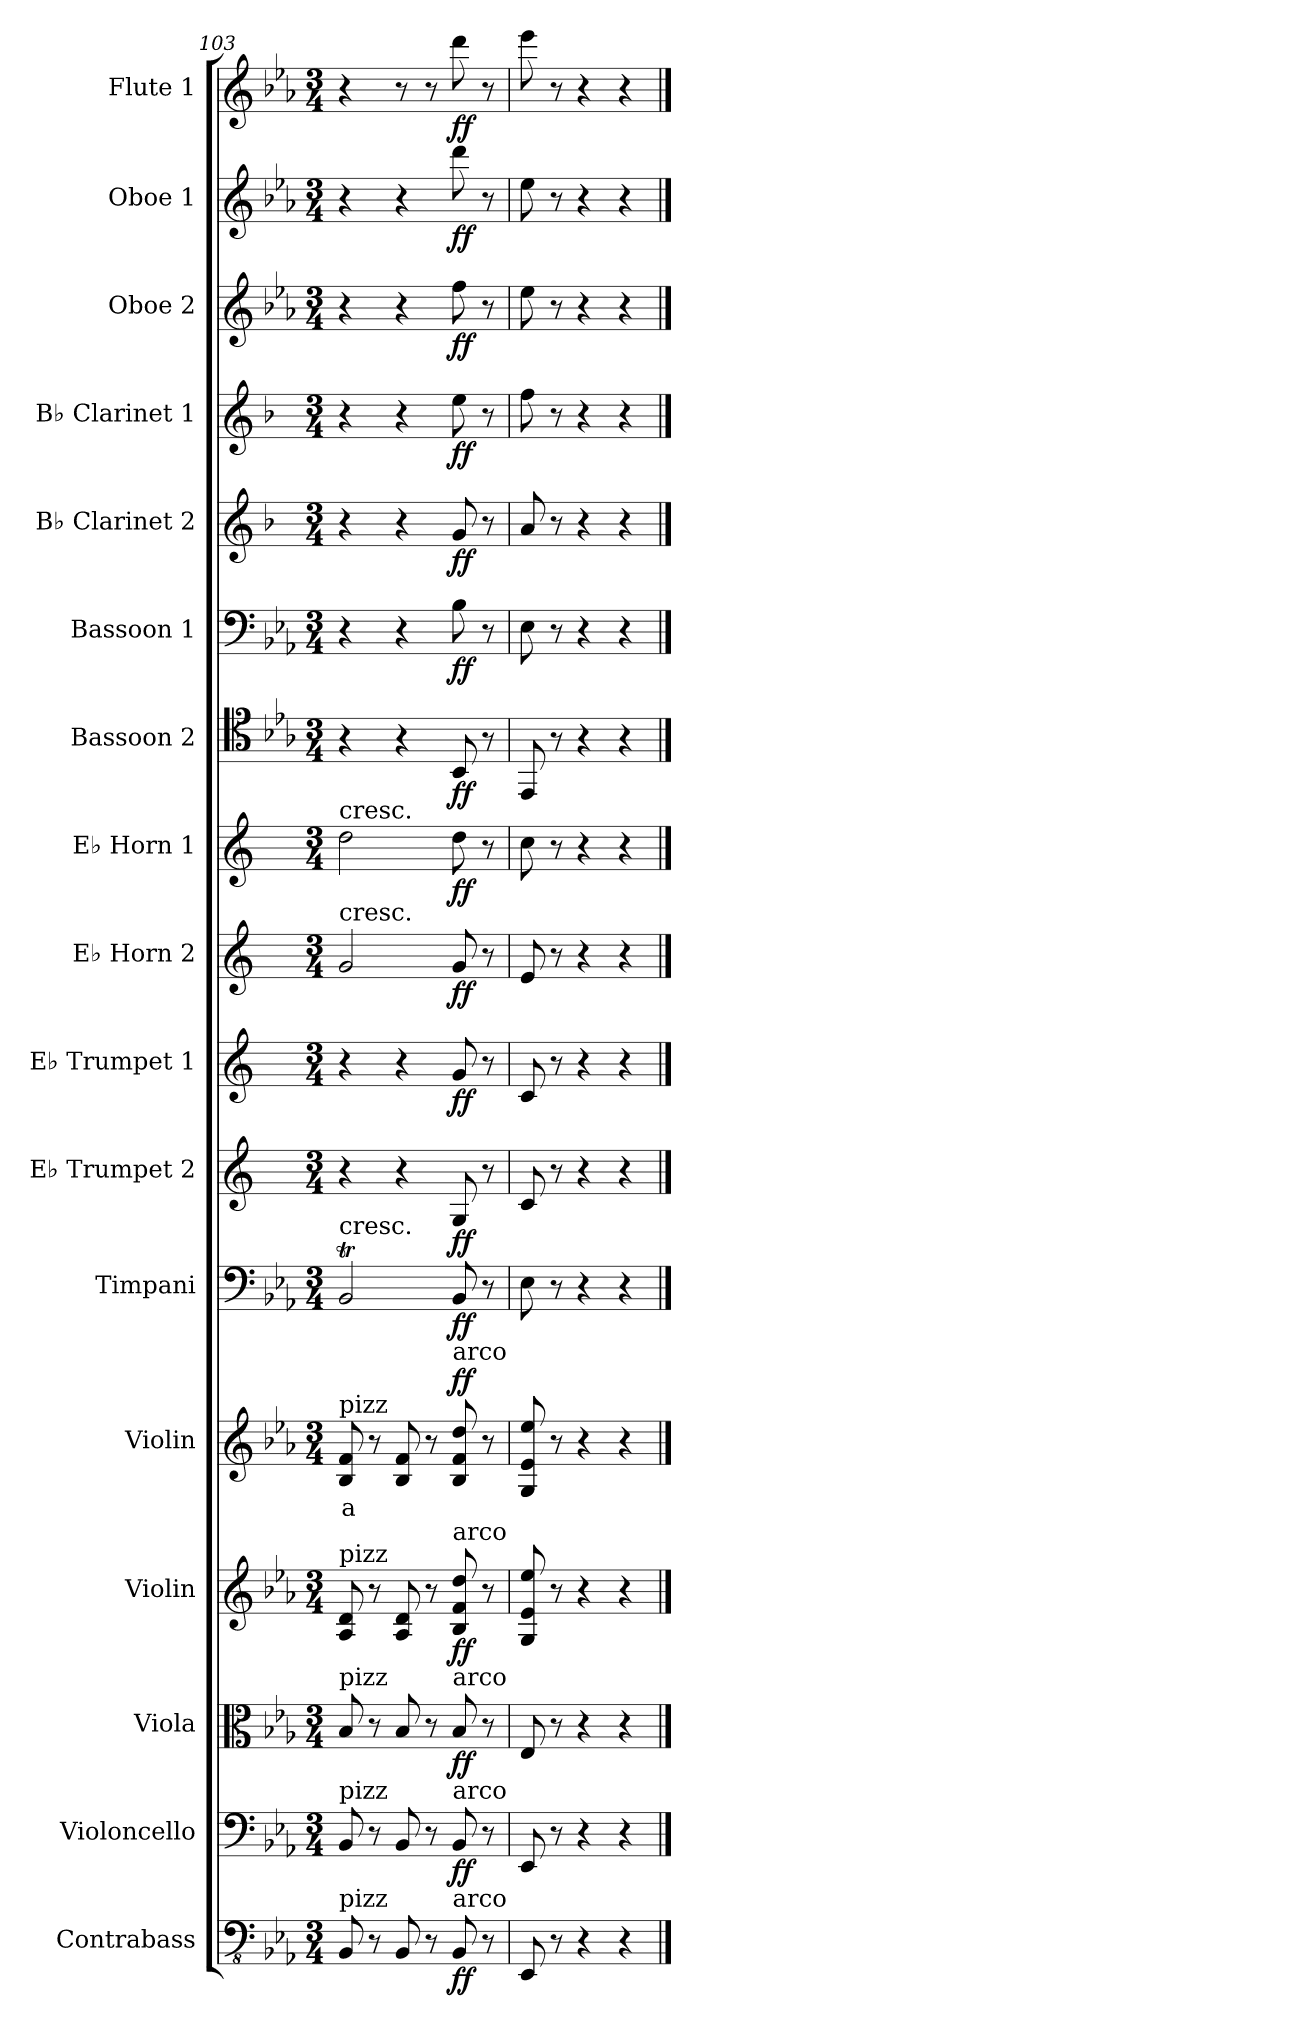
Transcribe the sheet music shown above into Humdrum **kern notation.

**kern	**dynam	**kern	**dynam	**kern	**dynam	**kern	**dynam	**kern	**text	**dynam	**kern	**dynam	**kern	**dynam	**kern	**dynam	**kern	**dynam	**kern	**dynam	**kern	**dynam	**kern	**dynam	**kern	**dynam	**kern	**dynam	**kern	**dynam	**kern	**dynam	**kern	**dynam
*part17	*part17	*part16	*part16	*part15	*part15	*part14	*part14	*part13	*part13	*part13	*part12	*part12	*part11	*part11	*part10	*part10	*part9	*part9	*part8	*part8	*part7	*part7	*part6	*part6	*part5	*part5	*part4	*part4	*part3	*part3	*part2	*part2	*part1	*part1
*staff17	*staff17	*staff16	*staff16	*staff15	*staff15	*staff14	*staff14	*staff13	*staff13	*staff13	*staff12	*staff12	*staff11	*staff11	*staff10	*staff10	*staff9	*staff9	*staff8	*staff8	*staff7	*staff7	*staff6	*staff6	*staff5	*staff5	*staff4	*staff4	*staff3	*staff3	*staff2	*staff2	*staff1	*staff1
*I"Contrabass	*	*I"Violoncello	*	*I"Viola	*	*I"Violin	*	*I"Violin	*	*	*I"Timpani	*	*I"E♭ Trumpet 2	*	*I"E♭ Trumpet 1	*	*I"E♭ Horn 2	*	*I"E♭ Horn 1	*	*I"Bassoon 2	*	*I"Bassoon 1	*	*I"B♭ Clarinet 2	*	*I"B♭ Clarinet 1	*	*I"Oboe 2	*	*I"Oboe 1	*	*I"Flute 1	*
*I'Cb	*	*I'Vc	*	*I'Vla	*	*I'Vln	*	*I'Vln	*	*	*I'Timp	*	*I'Tpt 2	*	*I'Tpt 1	*	*I'Hn 2	*	*I'Hn 1	*	*I'Bsn 2	*	*I'Bsn 1	*	*I'Cl 2	*	*I'Cl 1	*	*I'Ob 2	*	*I'Ob 1	*	*I'Fl 1	*
*clefFv4	*	*clefF4	*	*clefC3	*	*clefG2	*	*clefG2	*	*	*clefF4	*	*clefG2	*	*clefG2	*	*clefG2	*	*clefG2	*	*clefC4	*	*clefF4	*	*clefG2	*	*clefG2	*	*clefG2	*	*clefG2	*	*clefG2	*
*	*	*	*	*	*	*	*	*	*	*	*	*	*ITrd-2c-3	*	*ITrd-2c-3	*	*ITrd5c9	*	*ITrd5c9	*	*	*	*	*	*ITrd1c2	*	*ITrd1c2	*	*	*	*	*	*	*
*k[b-e-a-]	*	*k[b-e-a-]	*	*k[b-e-a-]	*	*k[b-e-a-]	*	*k[b-e-a-]	*	*	*k[b-e-a-]	*	*k[b-e-a-]	*	*k[b-e-a-]	*	*k[b-e-a-]	*	*k[b-e-a-]	*	*k[b-e-a-]	*	*k[b-e-a-]	*	*k[b-e-a-]	*	*k[b-e-a-]	*	*k[b-e-a-]	*	*k[b-e-a-]	*	*k[b-e-a-]	*
*M3/4	*	*M3/4	*	*M3/4	*	*M3/4	*	*M3/4	*	*	*M3/4	*	*M3/4	*	*M3/4	*	*M3/4	*	*M3/4	*	*M3/4	*	*M3/4	*	*M3/4	*	*M3/4	*	*M3/4	*	*M3/4	*	*M3/4	*
=103	=103	=103	=103	=103	=103	=103	=103	=103	=103	=103	=103	=103	=103	=103	=103	=103	=103	=103	=103	=103	=103	=103	=103	=103	=103	=103	=103	=103	=103	=103	=103	=103	=103	=103
!	!	!	!	!	!	!	!	!	!	!	!	!	!	!	!	!	!	!	!LO:TX:a:t=cresc.	!	!	!	!	!	!	!	!	!	!	!	!	!	!	!
!	!	!	!	!	!	!	!	!	!	!	!	!	!	!	!	!	!LO:TX:a:t=cresc.	!	!	!	!	!	!	!	!	!	!	!	!	!	!	!	!	!
!	!	!	!	!	!	!	!	!	!	!	!LO:TX:a:t=cresc.	!	!	!	!	!	!	!	!	!	!	!	!	!	!	!	!	!	!	!	!	!	!	!
!	!	!	!	!	!	!	!	!LO:TX:a:t=pizz	!	!	!	!	!	!	!	!	!	!	!	!	!	!	!	!	!	!	!	!	!	!	!	!	!	!
!	!	!	!	!	!	!LO:TX:a:t=pizz	!	!	!	!	!	!	!	!	!	!	!	!	!	!	!	!	!	!	!	!	!	!	!	!	!	!	!	!
!	!	!	!	!LO:TX:a:t=pizz	!	!	!	!	!	!	!	!	!	!	!	!	!	!	!	!	!	!	!	!	!	!	!	!	!	!	!	!	!	!
!	!	!LO:TX:a:t=pizz	!	!	!	!	!	!	!	!	!	!	!	!	!	!	!	!	!	!	!	!	!	!	!	!	!	!	!	!	!	!	!	!
!LO:TX:a:t=pizz	!	!	!	!	!	!	!	!	!	!	!	!	!	!	!	!	!	!	!	!	!	!	!	!	!	!	!	!	!	!	!	!	!	!
!	!	!	!	!	!	!	!	!	!LO:LY:b:color=#FF0000	!	!	!	!	!	!	!	!	!	!	!	!	!	!	!	!	!	!	!	!	!	!	!	!	!
8BBB-/	.	8BB-/	.	8B-/	.	8A-/ 8d/	.	8B-/ 8f/	a	.	2BB-T/	.	4r	.	4r	.	2B-/	.	2f\	.	4r	.	4r	.	4r	.	4r	.	4r	.	4r	.	4r	.
8r	.	8r	.	8r	.	8r	.	8r	.	.	.	.	.	.	.	.	.	.	.	.	.	.	.	.	.	.	.	.	.	.	.	.	.	.
8BBB-/	.	8BB-/	.	8B-/	.	8A-/ 8d/	.	8B-/ 8f/	.	.	.	.	4r	.	4r	.	.	.	.	.	4r	.	4r	.	4r	.	4r	.	4r	.	4r	.	8r	.
8r	.	8r	.	8r	.	8r	.	8r	.	.	.	.	.	.	.	.	.	.	.	.	.	.	.	.	.	.	.	.	.	.	.	.	8r	.
!	!	!	!	!	!	!	!	!LO:TX:a:t=arco	!	!	!	!	!	!	!	!	!	!	!	!	!	!	!	!	!	!	!	!	!	!	!	!	!	!
!	!	!	!	!	!	!LO:TX:a:t=arco	!	!	!	!	!	!	!	!	!	!	!	!	!	!	!	!	!	!	!	!	!	!	!	!	!	!	!	!
!	!	!	!	!LO:TX:a:t=arco	!	!	!	!	!	!	!	!	!	!	!	!	!	!	!	!	!	!	!	!	!	!	!	!	!	!	!	!	!	!
!	!	!LO:TX:a:t=arco	!	!	!	!	!	!	!	!	!	!	!	!	!	!	!	!	!	!	!	!	!	!	!	!	!	!	!	!	!	!	!	!
!LO:TX:a:t=arco	!	!	!	!	!	!	!	!	!	!	!	!	!	!	!	!	!	!	!	!	!	!	!	!	!	!	!	!	!	!	!	!	!	!
!	!LO:DY:b	!	!LO:DY:b	!	!LO:DY:b	!	!LO:DY:b	!	!	!LO:DY:b	!	!LO:DY:b	!	!LO:DY:b	!	!LO:DY:b	!	!LO:DY:b	!	!LO:DY:b	!	!LO:DY:b	!	!LO:DY:b	!	!LO:DY:b	!	!LO:DY:b	!	!LO:DY:b	!	!LO:DY:b	!	!LO:DY:b
8BBB-/	ff	8BB-/	ff	8B-/	ff	8B-/ 8f/ 8dd/	ff	8B-/ 8f/ 8dd/	.	ff	8BB-/	ff	8B-/	ff	8b-/	ff	8B-/	ff	8f\	ff	8BB-/	ff	8B-\	ff	8f/	ff	8dd\	ff	8ff\	ff	8ddd\	ff	8ddd\	ff
8r	.	8r	.	8r	.	8r	.	8r	.	.	8r	.	8r	.	8r	.	8r	.	8r	.	8r	.	8r	.	8r	.	8r	.	8r	.	8r	.	8r	.
=104	=104	=104	=104	=104	=104	=104	=104	=104	=104	=104	=104	=104	=104	=104	=104	=104	=104	=104	=104	=104	=104	=104	=104	=104	=104	=104	=104	=104	=104	=104	=104	=104	=104	=104
8EEE-/	.	8EE-/	.	8E-/	.	8G/ 8e-/ 8ee-/	.	8G/ 8e-/ 8ee-/	.	.	8E-\	.	8e-/	.	8e-/	.	8G/	.	8e-\	.	8EE-/	.	8E-\	.	8g/	.	8ee-\	.	8ee-\	.	8ee-\	.	8eee-\	.
8r	.	8r	.	8r	.	8r	.	8r	.	.	8r	.	8r	.	8r	.	8r	.	8r	.	8r	.	8r	.	8r	.	8r	.	8r	.	8r	.	8r	.
4r	.	4r	.	4r	.	4r	.	4r	.	.	4r	.	4r	.	4r	.	4r	.	4r	.	4r	.	4r	.	4r	.	4r	.	4r	.	4r	.	4r	.
4r	.	4r	.	4r	.	4r	.	4r	.	.	4r	.	4r	.	4r	.	4r	.	4r	.	4r	.	4r	.	4r	.	4r	.	4r	.	4r	.	4r	.
==	==	==	==	==	==	==	==	==	==	==	==	==	==	==	==	==	==	==	==	==	==	==	==	==	==	==	==	==	==	==	==	==	==	==
*-	*-	*-	*-	*-	*-	*-	*-	*-	*-	*-	*-	*-	*-	*-	*-	*-	*-	*-	*-	*-	*-	*-	*-	*-	*-	*-	*-	*-	*-	*-	*-	*-	*-	*-
